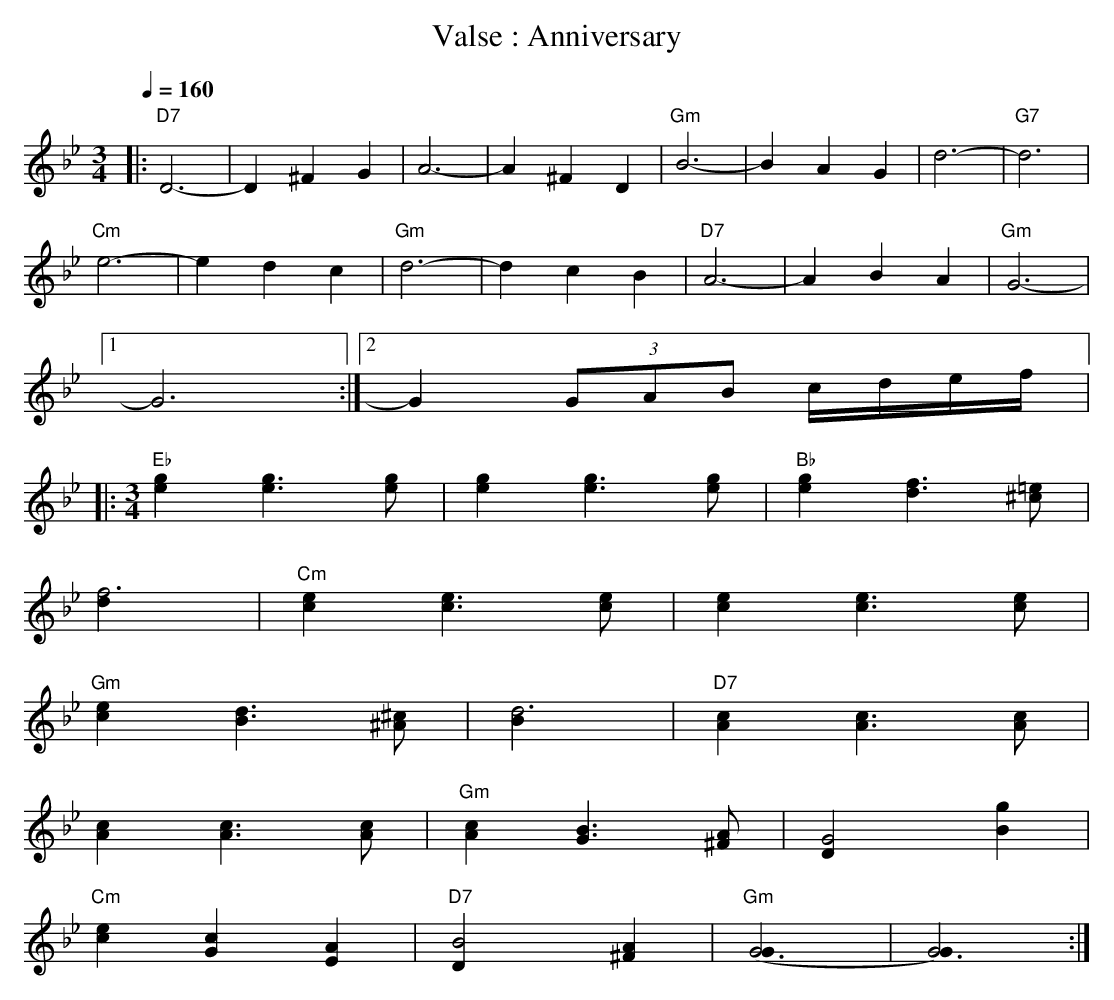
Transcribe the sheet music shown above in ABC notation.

X:1
T:Valse : Anniversary
L:1/4
M:3/4
Q:1/4=160
K:Bb
|: "D7"D3- |D ^F G | A3- | A ^F D | "Gm"B3- | B A G | d3- | "G7"d3 |
"Cm"e3- | e d c | "Gm"d3- | d c B | "D7"A3- | A B A | "Gm"G3- |1
G3 :|2 G (3G/2A/2B/2 c/4d/4e/4f/4 |:
L:1/8
M:3/4
K:Bb
"Eb"[g2e2] [g3e3] [ge] | [g2e2] [g3e3] [ge] | "Bb"[g2e2] [f3d3] [=e^c] |
[f6d2] | "Cm"[e2c2] [e3c3] [ec] | [e2c2] [e3c3] [ec] |
"Gm"[e2c2] [d3B3] [^c^A] | [d6B2] | "D7"[c2A2] [c3A3] [cA] |
[c2A2] [c3A3] [cA] | "Gm"[c2A2] [B3G3] [A^F] | [G4D2] [g2B2] |
"Cm"[e2c2] [c2G2] [A2E2] | "D7"[B4D2] [A2^F2] | "Gm"[G6(G2] | [G6)G2] :|
